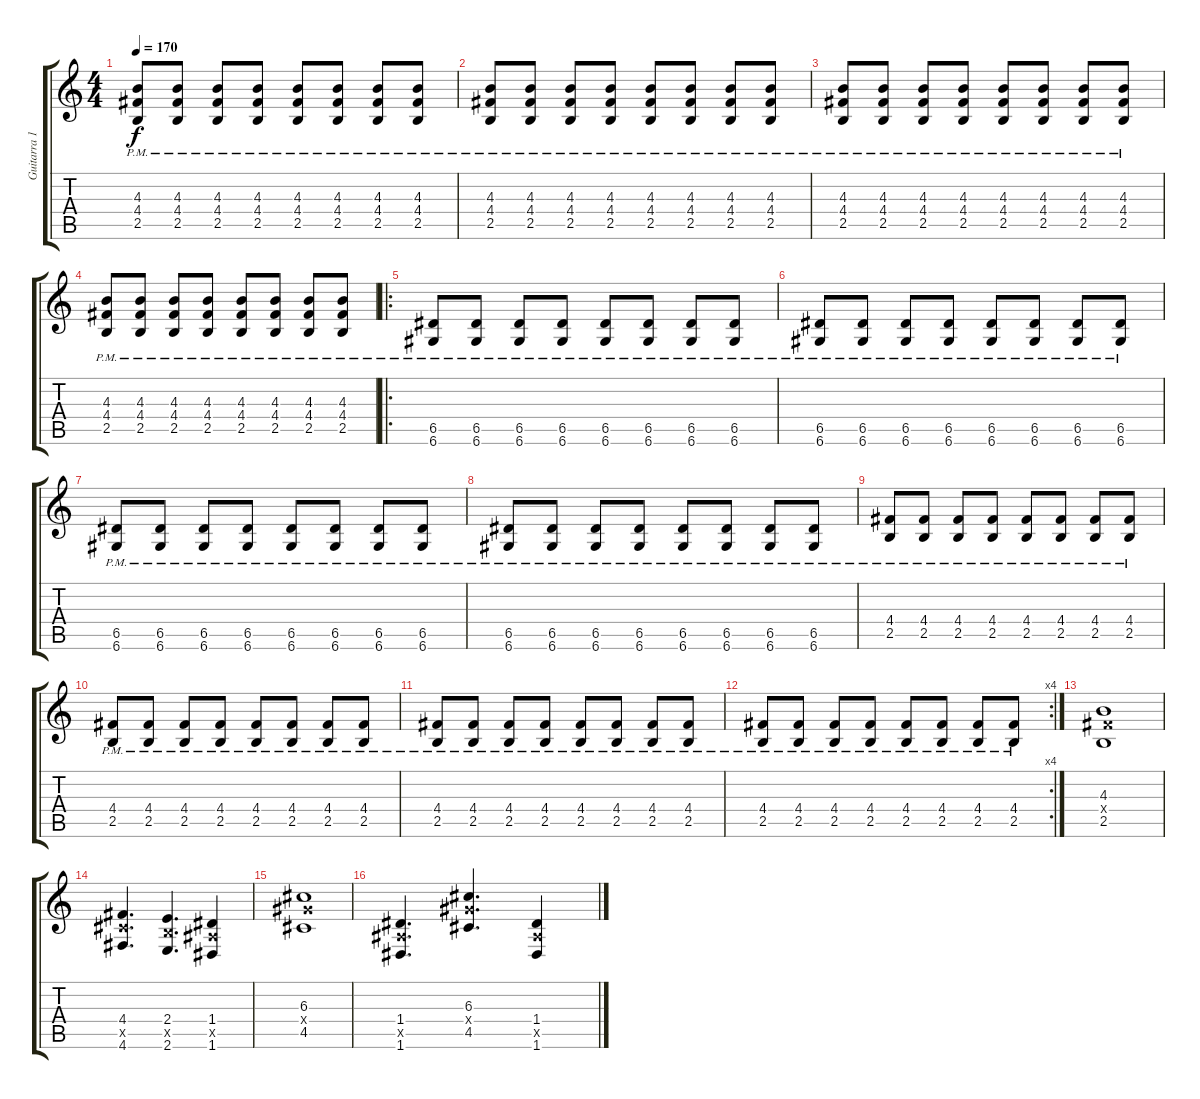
\track ("Guitarra 1" "Guitarra 1") {instrument overdrivenguitar}
\staff {score tabs}
\tuning (E4 B3 G3 D3 A2 D2) {hide}
\ts (4 4)
\tempo 170
\clef g2
\ks c
(4.3{pm} 4.4{pm} 2.5{pm}).8{dy f} (4.3{pm} 4.4{pm} 2.5{pm}).8 (4.3{pm} 4.4{pm} 2.5{pm}).8 (4.3{pm} 4.4{pm} 2.5{pm}).8 (4.3{pm} 4.4{pm} 2.5{pm}).8 (4.3{pm} 4.4{pm} 2.5{pm}).8 (4.3{pm} 4.4{pm} 2.5{pm}).8 (4.3{pm} 4.4{pm} 2.5{pm}).8 |
(4.3{pm} 4.4{pm} 2.5{pm}).8 (4.3{pm} 4.4{pm} 2.5{pm}).8 (4.3{pm} 4.4{pm} 2.5{pm}).8 (4.3{pm} 4.4{pm} 2.5{pm}).8 (4.3{pm} 4.4{pm} 2.5{pm}).8 (4.3{pm} 4.4{pm} 2.5{pm}).8 (4.3{pm} 4.4{pm} 2.5{pm}).8 (4.3{pm} 4.4{pm} 2.5{pm}).8 |
(4.3{pm} 4.4{pm} 2.5{pm}).8 (4.3{pm} 4.4{pm} 2.5{pm}).8 (4.3{pm} 4.4{pm} 2.5{pm}).8 (4.3{pm} 4.4{pm} 2.5{pm}).8 (4.3{pm} 4.4{pm} 2.5{pm}).8 (4.3{pm} 4.4{pm} 2.5{pm}).8 (4.3{pm} 4.4{pm} 2.5{pm}).8 (4.3{pm} 4.4{pm} 2.5{pm}).8 |
(4.3{pm} 4.4{pm} 2.5{pm}).8 (4.3{pm} 4.4{pm} 2.5{pm}).8 (4.3{pm} 4.4{pm} 2.5{pm}).8 (4.3{pm} 4.4{pm} 2.5{pm}).8 (4.3{pm} 4.4{pm} 2.5{pm}).8 (4.3{pm} 4.4{pm} 2.5{pm}).8 (4.3{pm} 4.4{pm} 2.5{pm}).8 (4.3{pm} 4.4{pm} 2.5{pm}).8 |
\ro
(6.5{pm} 6.6{pm}).8 (6.5{pm} 6.6{pm}).8 (6.5{pm} 6.6{pm}).8 (6.5{pm} 6.6{pm}).8 (6.5{pm} 6.6{pm}).8 (6.5{pm} 6.6{pm}).8 (6.5{pm} 6.6{pm}).8 (6.5{pm} 6.6{pm}).8 |
(6.5{pm} 6.6{pm}).8 (6.5{pm} 6.6{pm}).8 (6.5{pm} 6.6{pm}).8 (6.5{pm} 6.6{pm}).8 (6.5{pm} 6.6{pm}).8 (6.5{pm} 6.6{pm}).8 (6.5{pm} 6.6{pm}).8 (6.5{pm} 6.6{pm}).8 |
(6.5{pm} 6.6{pm}).8 (6.5{pm} 6.6{pm}).8 (6.5{pm} 6.6{pm}).8 (6.5{pm} 6.6{pm}).8 (6.5{pm} 6.6{pm}).8 (6.5{pm} 6.6{pm}).8 (6.5{pm} 6.6{pm}).8 (6.5{pm} 6.6{pm}).8 |
(6.5{pm} 6.6{pm}).8 (6.5{pm} 6.6{pm}).8 (6.5{pm} 6.6{pm}).8 (6.5{pm} 6.6{pm}).8 (6.5{pm} 6.6{pm}).8 (6.5{pm} 6.6{pm}).8 (6.5{pm} 6.6{pm}).8 (6.5{pm} 6.6{pm}).8 |
(4.4{pm} 2.5{pm}).8 (4.4{pm} 2.5{pm}).8 (4.4{pm} 2.5{pm}).8 (4.4{pm} 2.5{pm}).8 (4.4{pm} 2.5{pm}).8 (4.4{pm} 2.5{pm}).8 (4.4{pm} 2.5{pm}).8 (4.4{pm} 2.5{pm}).8 |
(4.4{pm} 2.5{pm}).8 (4.4{pm} 2.5{pm}).8 (4.4{pm} 2.5{pm}).8 (4.4{pm} 2.5{pm}).8 (4.4{pm} 2.5{pm}).8 (4.4{pm} 2.5{pm}).8 (4.4{pm} 2.5{pm}).8 (4.4{pm} 2.5{pm}).8 |
(4.4{pm} 2.5{pm}).8 (4.4{pm} 2.5{pm}).8 (4.4{pm} 2.5{pm}).8 (4.4{pm} 2.5{pm}).8 (4.4{pm} 2.5{pm}).8 (4.4{pm} 2.5{pm}).8 (4.4{pm} 2.5{pm}).8 (4.4{pm} 2.5{pm}).8 |
\rc 4
(4.4{pm} 2.5{pm}).8 (4.4{pm} 2.5{pm}).8 (4.4{pm} 2.5{pm}).8 (4.4{pm} 2.5{pm}).8 (4.4{pm} 2.5{pm}).8 (4.4{pm} 2.5{pm}).8 (4.4{pm} 2.5{pm}).8 (4.4{pm} 2.5{pm}).8 |
(4.3 4.4{x} 2.5).1 |
(4.4 4.5{x} 4.6).4{d} (2.4 2.5{x} 2.6).4{d} (1.4 1.5{x} 1.6).4 |
(6.3 6.4{x} 4.5).1 |
(1.4 1.5{x} 1.6).4{d} (6.3 6.4{x} 4.5).4{d} (1.4 1.5{x} 1.6).4
